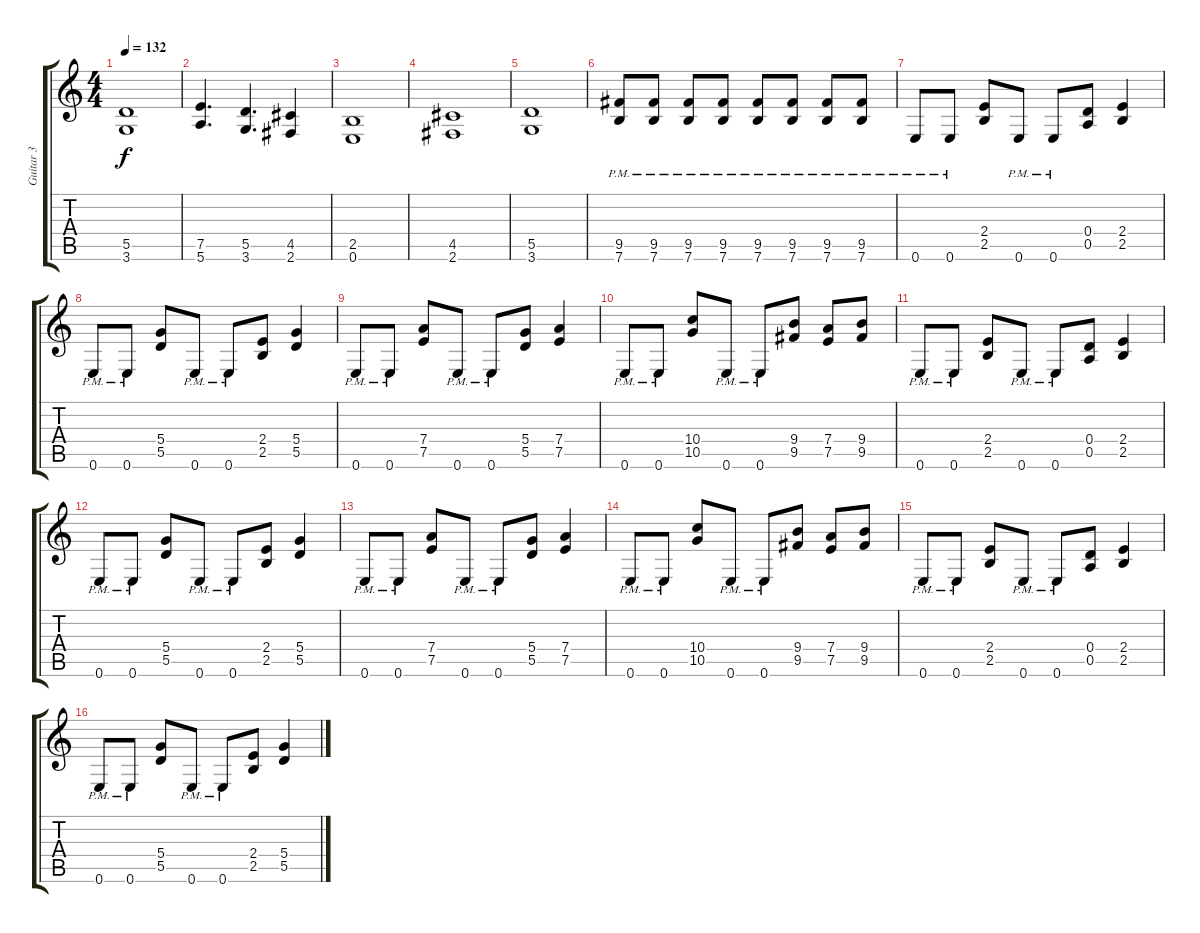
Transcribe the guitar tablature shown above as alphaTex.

\track ("Guitar 3" "Guitar 3") {instrument distortionguitar}
\staff {score tabs}
\tuning (E4 B3 G3 D3 A2 E2) {hide}
\ts (4 4)
\tempo 132
\clef g2
\ks c
(5.5 3.6).1{dy f} |
(7.5 5.6).4{d} (5.5 3.6).4{d} (4.5 2.6).4 |
(2.5 0.6).1 |
(4.5 2.6).1 |
(5.5 3.6).1 |
(9.5{pm} 7.6).8 (9.5{pm} 7.6).8 (9.5{pm} 7.6).8 (9.5{pm} 7.6).8 (9.5{pm} 7.6).8 (9.5{pm} 7.6).8 (9.5{pm} 7.6).8 (9.5{pm} 7.6).8 |
0.6{pm}.8 0.6{pm}.8 (2.4 2.5).8 0.6{pm}.8 0.6{pm}.8 (0.4 0.5).8 (2.4 2.5).4 |
0.6{pm}.8 0.6{pm}.8 (5.4 5.5).8 0.6{pm}.8 0.6{pm}.8 (2.4 2.5).8 (5.4 5.5).4 |
0.6{pm}.8 0.6{pm}.8 (7.4 7.5).8 0.6{pm}.8 0.6{pm}.8 (5.4 5.5).8 (7.4 7.5).4 |
0.6{pm}.8 0.6{pm}.8 (10.4 10.5).8 0.6{pm}.8 0.6{pm}.8 (9.4 9.5).8 (7.4 7.5).8 (9.4 9.5).8 |
0.6{pm}.8 0.6{pm}.8 (2.4 2.5).8 0.6{pm}.8 0.6{pm}.8 (0.4 0.5).8 (2.4 2.5).4 |
0.6{pm}.8 0.6{pm}.8 (5.4 5.5).8 0.6{pm}.8 0.6{pm}.8 (2.4 2.5).8 (5.4 5.5).4 |
0.6{pm}.8 0.6{pm}.8 (7.4 7.5).8 0.6{pm}.8 0.6{pm}.8 (5.4 5.5).8 (7.4 7.5).4 |
0.6{pm}.8 0.6{pm}.8 (10.4 10.5).8 0.6{pm}.8 0.6{pm}.8 (9.4 9.5).8 (7.4 7.5).8 (9.4 9.5).8 |
0.6{pm}.8 0.6{pm}.8 (2.4 2.5).8 0.6{pm}.8 0.6{pm}.8 (0.4 0.5).8 (2.4 2.5).4 |
0.6{pm}.8 0.6{pm}.8 (5.4 5.5).8 0.6{pm}.8 0.6{pm}.8 (2.4 2.5).8 (5.4 5.5).4
